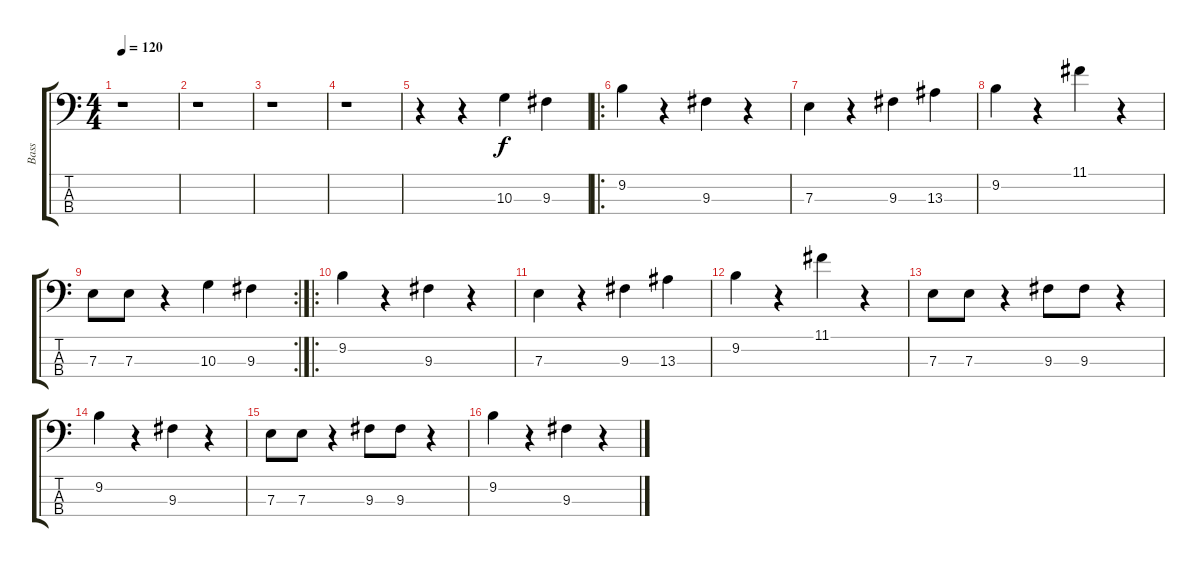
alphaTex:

\track ("Bass" "Bass") {instrument electricbassfinger}
\staff {score tabs}
\tuning (G2 D2 A1 E1) {hide}
\ts (4 4)
\tempo 120
\clef f4
\ks c
r.1{dy f instrument electricbassfinger} |
r.1 |
r.1 |
r.1 |
r.4 r.4 10.3.4 9.3.4 |
\ro
9.2.4 r.4 9.3.4 r.4 |
7.3.4 r.4 9.3.4 13.3.4 |
9.2.4 r.4 11.1.4 r.4 |
\rc 2
7.3.8 7.3.8 r.4 10.3.4 9.3.4 |
\ro
9.2.4 r.4 9.3.4 r.4 |
7.3.4 r.4 9.3.4 13.3.4 |
9.2.4 r.4 11.1.4 r.4 |
7.3.8 7.3.8 r.4 9.3.8 9.3.8 r.4 |
9.2.4 r.4 9.3.4 r.4 |
7.3.8 7.3.8 r.4 9.3.8 9.3.8 r.4 |
9.2.4 r.4 9.3.4 r.4
